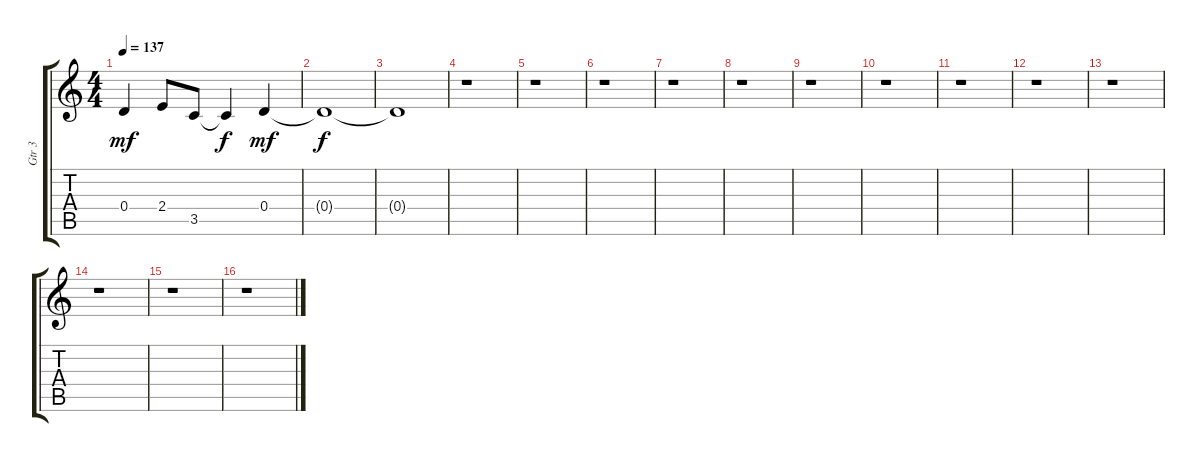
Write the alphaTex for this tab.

\track ("Gtr 3" "Gtr 3") {instrument overdrivenguitar}
\staff {score tabs}
\tuning (E4 B3 G3 D3 A2 E2) {hide}
\ts (4 4)
\tempo 137
\clef g2
\ks c
0.4.4{dy mf} 2.4.8 3.5.8 3.5{t}.4{dy f} 0.4.4{dy mf} |
0.4{t}.1{dy f} |
0.4{t}.1 |
r.1 |
r.1 |
r.1 |
r.1 |
r.1 |
r.1 |
r.1 |
r.1 |
r.1 |
r.1 |
r.1 |
r.1 |
r.1
